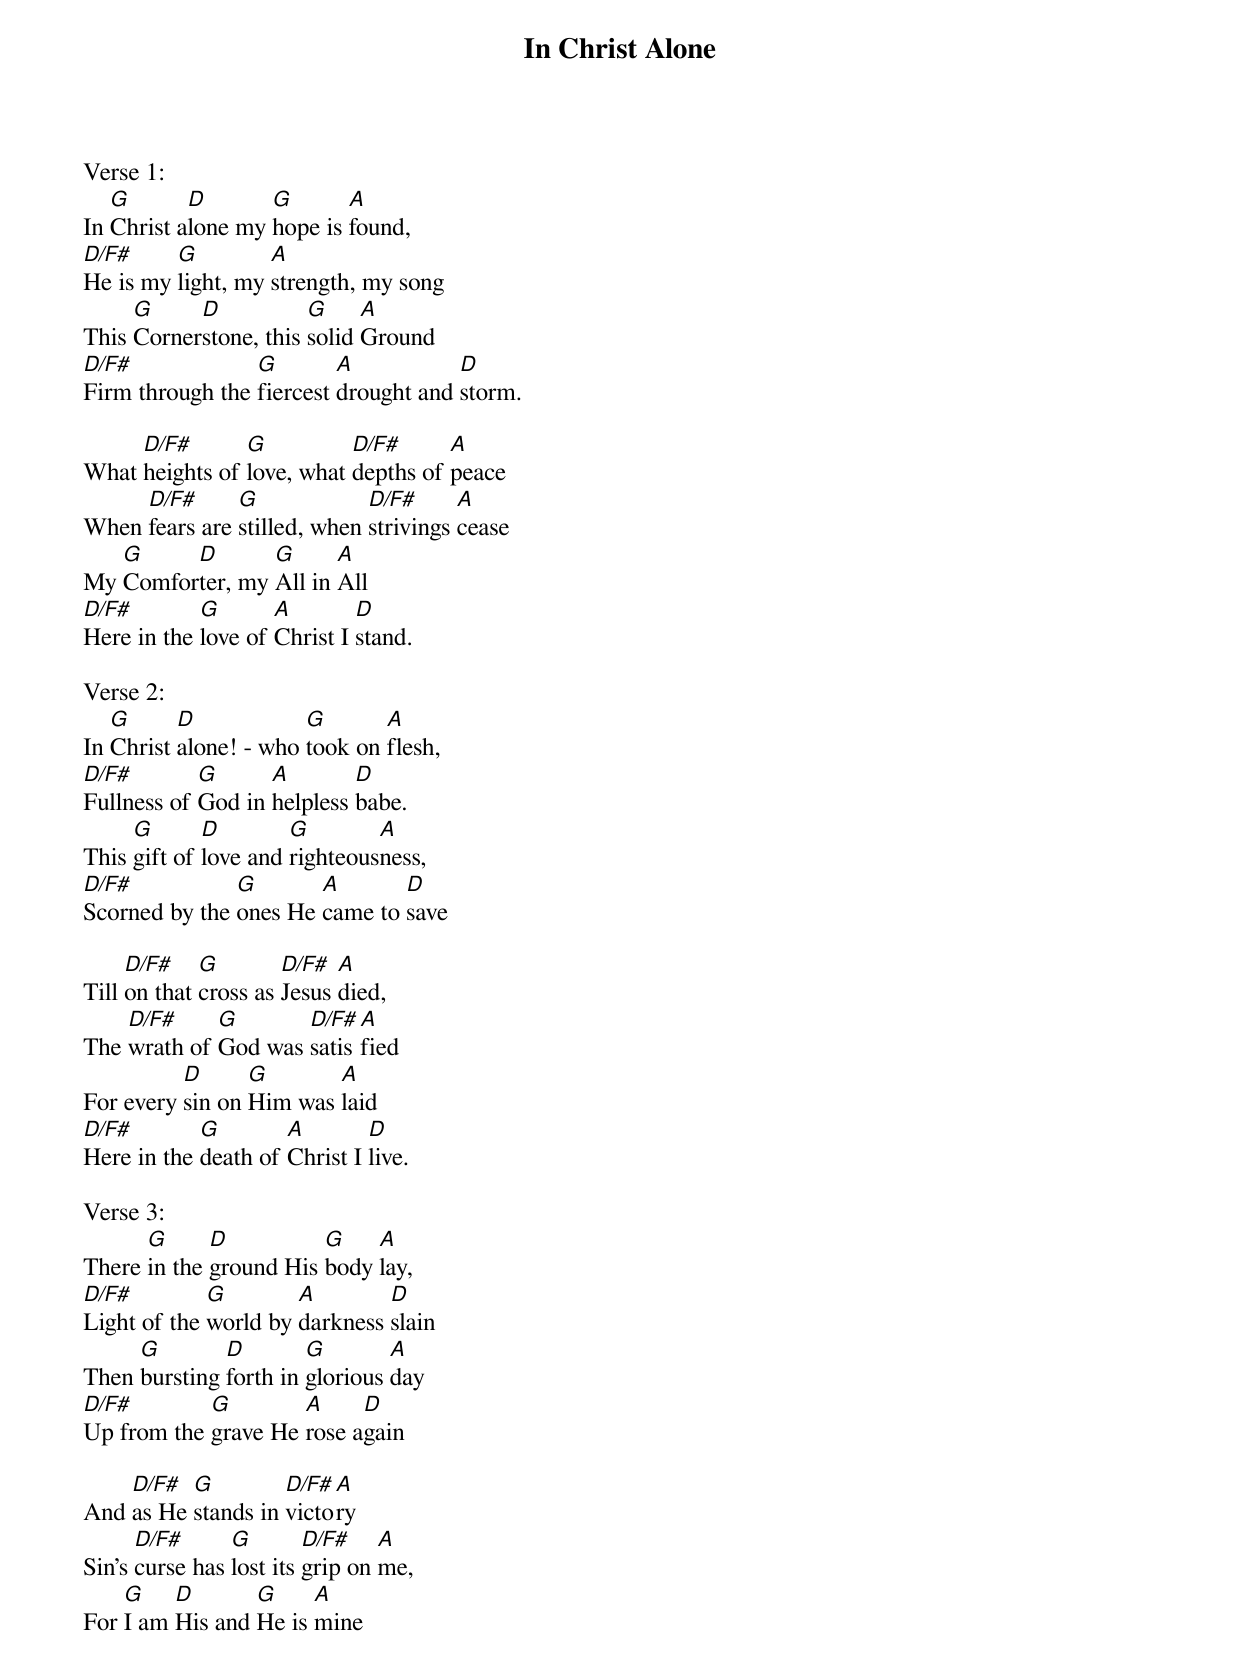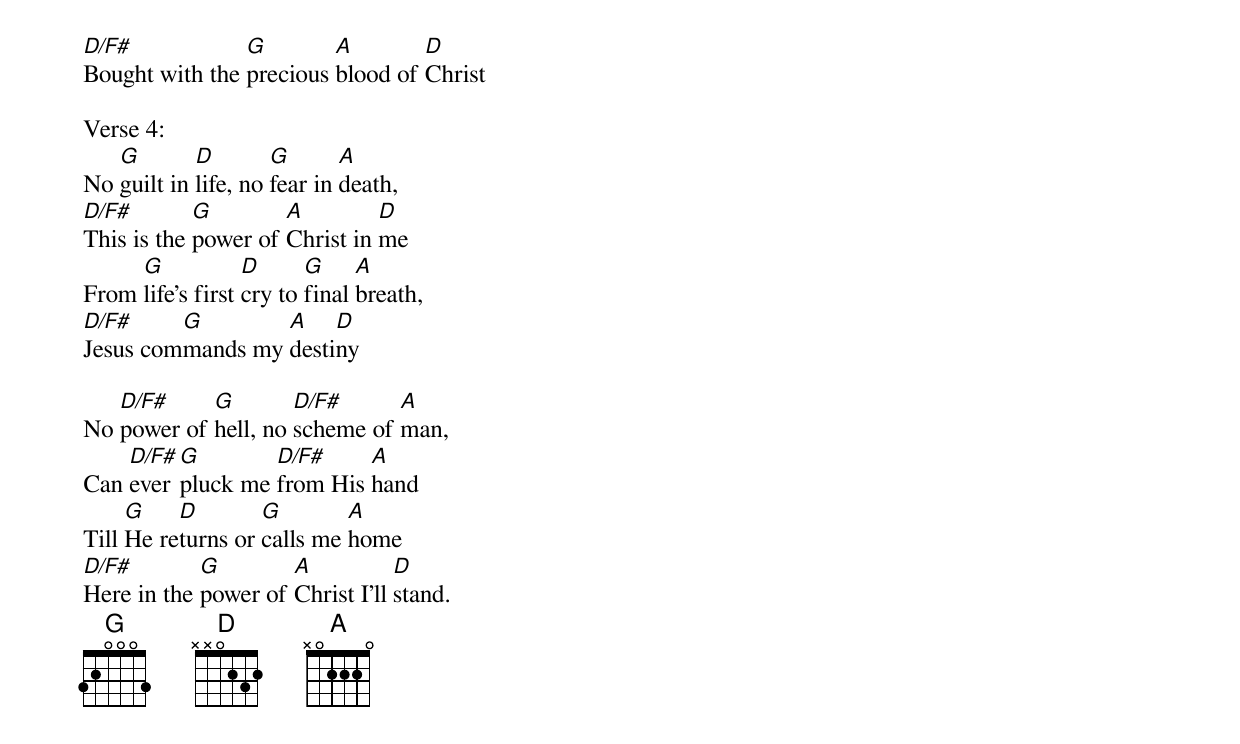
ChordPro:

{title: In Christ Alone}
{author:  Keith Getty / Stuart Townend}
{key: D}

Verse 1:
In [G]Christ a[D]lone my [G]hope is [A]found,
[D/F#]He is my [G]light, my [A]strength, my song
This [G]Corner[D]stone, this [G]solid [A]Ground
[D/F#]Firm through the [G]fiercest [A]drought and [D]storm.

What [D/F#]heights of [G]love, what [D/F#]depths of [A]peace
When [D/F#]fears are [G]stilled, when [D/F#]strivings [A]cease
My [G]Comfor[D]ter, my [G]All in [A]All
[D/F#]Here in the [G]love of [A]Christ I [D]stand.

Verse 2:
In [G]Christ [D]alone! - who [G]took on [A]flesh,
[D/F#]Fullness of [G]God in [A]helpless [D]babe.
This [G]gift of [D]love and [G]righteous[A]ness,
[D/F#]Scorned by the [G]ones He [A]came to [D]save

Till [D/F#]on that [G]cross as [D/F#]Jesus [A]died,
The [D/F#]wrath of [G]God was [D/F#]satis[A]fied
For every [D]sin on [G]Him was [A]laid
[D/F#]Here in the [G]death of [A]Christ I [D]live.

Verse 3:
There [G]in the [D]ground His [G]body [A]lay,
[D/F#]Light of the [G]world by [A]darkness [D]slain
Then [G]bursting [D]forth in [G]glorious [A]day
[D/F#]Up from the [G]grave He [A]rose a[D]gain

And [D/F#]as He [G]stands in [D/F#]victo[A]ry
Sin's [D/F#]curse has [G]lost its [D/F#]grip on [A]me,
For [G]I am [D]His and [G]He is [A]mine
[D/F#]Bought with the [G]precious [A]blood of [D]Christ

Verse 4:
No [G]guilt in [D]life, no [G]fear in [A]death,
[D/F#]This is the [G]power of [A]Christ in [D]me
From [G]life's first [D]cry to [G]final [A]breath,
[D/F#]Jesus com[G]mands my [A]desti[D]ny

No [D/F#]power of [G]hell, no [D/F#]scheme of [A]man,
Can [D/F#]ever [G]pluck me [D/F#]from His [A]hand
Till [G]He re[D]turns or [G]calls me [A]home
[D/F#]Here in the [G]power of [A]Christ I'll [D]stand.
